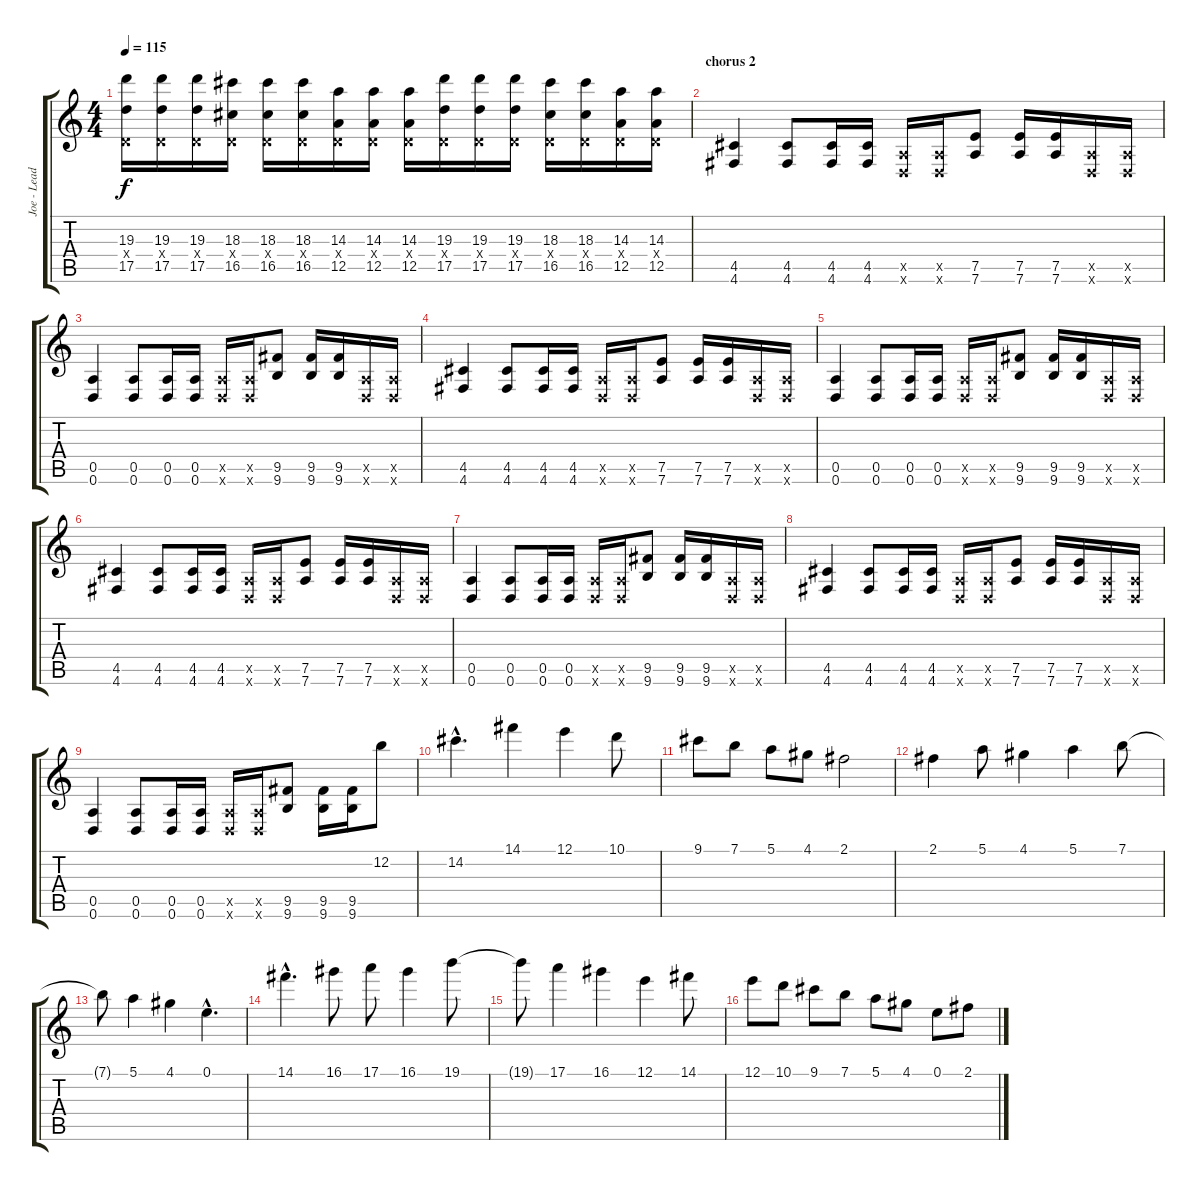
\track ("Joe - Lead guitar" "Joe - Lead") {instrument distortionguitar}
\staff {score tabs}
\tuning (E4 B3 G3 D3 A2 D2) {hide}
\ts (4 4)
\tempo 115
\clef g2
\ks c
(19.3 0.4{x} 17.5).16{dy f} (19.3 0.4{x} 17.5).16 (19.3 0.4{x} 17.5).16 (18.3 0.4{x} 16.5).16 (18.3 0.4{x} 16.5).16 (18.3 0.4{x} 16.5).16 (14.3 0.4{x} 12.5).16 (14.3 0.4{x} 12.5).16 (14.3 0.4{x} 12.5).16 (19.3 0.4{x} 17.5).16 (19.3 0.4{x} 17.5).16 (19.3 0.4{x} 17.5).16 (18.3 0.4{x} 16.5).16 (18.3 0.4{x} 16.5).16 (14.3 0.4{x} 12.5).16 (14.3 0.4{x} 12.5).16 |
\section ("" "chorus 2")
(4.5 4.6).4 (4.5 4.6).8 (4.5 4.6).16 (4.5 4.6).16 (0.5{x} 0.6{x}).16 (0.5{x} 0.6{x}).16 (7.5 7.6).8 (7.5 7.6).16 (7.5 7.6).16 (0.5{x} 0.6{x}).16 (0.5{x} 0.6{x}).16 |
(0.5 0.6).4 (0.5 0.6).8 (0.5 0.6).16 (0.5 0.6).16 (0.5{x} 0.6{x}).16 (0.5{x} 0.6{x}).16 (9.5 9.6).8 (9.5 9.6).16 (9.5 9.6).16 (0.5{x} 0.6{x}).16 (0.5{x} 0.6{x}).16 |
(4.5 4.6).4 (4.5 4.6).8 (4.5 4.6).16 (4.5 4.6).16 (0.5{x} 0.6{x}).16 (0.5{x} 0.6{x}).16 (7.5 7.6).8 (7.5 7.6).16 (7.5 7.6).16 (0.5{x} 0.6{x}).16 (0.5{x} 0.6{x}).16 |
(0.5 0.6).4 (0.5 0.6).8 (0.5 0.6).16 (0.5 0.6).16 (0.5{x} 0.6{x}).16 (0.5{x} 0.6{x}).16 (9.5 9.6).8 (9.5 9.6).16 (9.5 9.6).16 (0.5{x} 0.6{x}).16 (0.5{x} 0.6{x}).16 |
(4.5 4.6).4 (4.5 4.6).8 (4.5 4.6).16 (4.5 4.6).16 (0.5{x} 0.6{x}).16 (0.5{x} 0.6{x}).16 (7.5 7.6).8 (7.5 7.6).16 (7.5 7.6).16 (0.5{x} 0.6{x}).16 (0.5{x} 0.6{x}).16 |
(0.5 0.6).4 (0.5 0.6).8 (0.5 0.6).16 (0.5 0.6).16 (0.5{x} 0.6{x}).16 (0.5{x} 0.6{x}).16 (9.5 9.6).8 (9.5 9.6).16 (9.5 9.6).16 (0.5{x} 0.6{x}).16 (0.5{x} 0.6{x}).16 |
(4.5 4.6).4 (4.5 4.6).8 (4.5 4.6).16 (4.5 4.6).16 (0.5{x} 0.6{x}).16 (0.5{x} 0.6{x}).16 (7.5 7.6).8 (7.5 7.6).16 (7.5 7.6).16 (0.5{x} 0.6{x}).16 (0.5{x} 0.6{x}).16 |
(0.5 0.6).4 (0.5 0.6).8 (0.5 0.6).16 (0.5 0.6).16 (0.5{x} 0.6{x}).16 (0.5{x} 0.6{x}).16 (9.5 9.6).8 (9.5 9.6).16 (9.5 9.6).16 12.2.8 |
14.2{hac}.4{d} 14.1.4 12.1.4 10.1.8 |
9.1.8 7.1.8 5.1.8 4.1.8 2.1.2 |
2.1.4 5.1.8 4.1.4 5.1.4 7.1.8 |
7.1{t}.8 5.1.4 4.1.4 0.1{hac}.4{d} |
14.1{hac}.4{d} 16.1.8 17.1.8 16.1.4 19.1.8 |
19.1{t}.8 17.1.4 16.1.4 12.1.4 14.1.8 |
12.1.8 10.1.8 9.1.8 7.1.8 5.1.8 4.1.8 0.1.8 2.1.8
